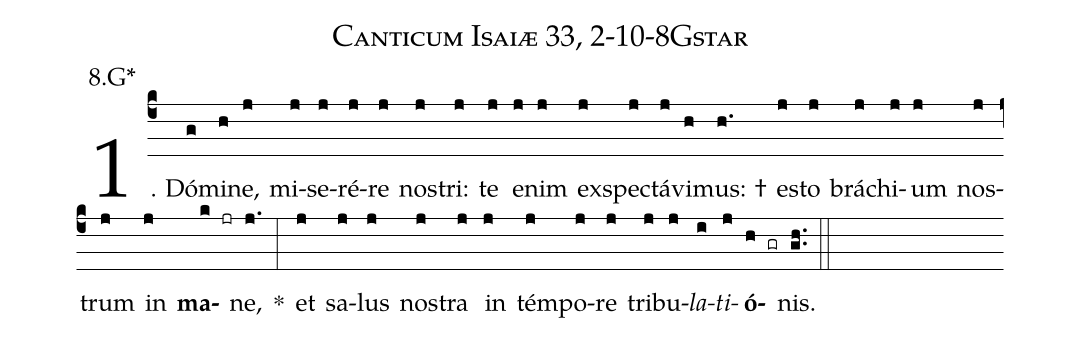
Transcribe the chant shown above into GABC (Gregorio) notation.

name: Canticum Isaiæ 33, 2-10-8Gstar;
annotation: 8.G*;
%%
(c4)1. Dó(g)mi(h)ne,(j) mi(j)se(j)ré(j)re(j) nos(j)tri:(j) te(j) e(j)nim(j) ex(j)spec(j)tá(j)vi(h)mus: †(h.) es(j)to(j) brá(j)chi(j)um(j) nos(j)trum(j) in(j) <b>ma</b>(k jr)ne,(j.) *(:) et(j) sa(j)lus(j) nos(j)tra(j) in(j) tém(j)po(j)re(j) tri(j)bu(j)<i>la</i>(i)<i>ti</i>(j)<b>ó</b>(h gr)nis.(gh..) (::)
